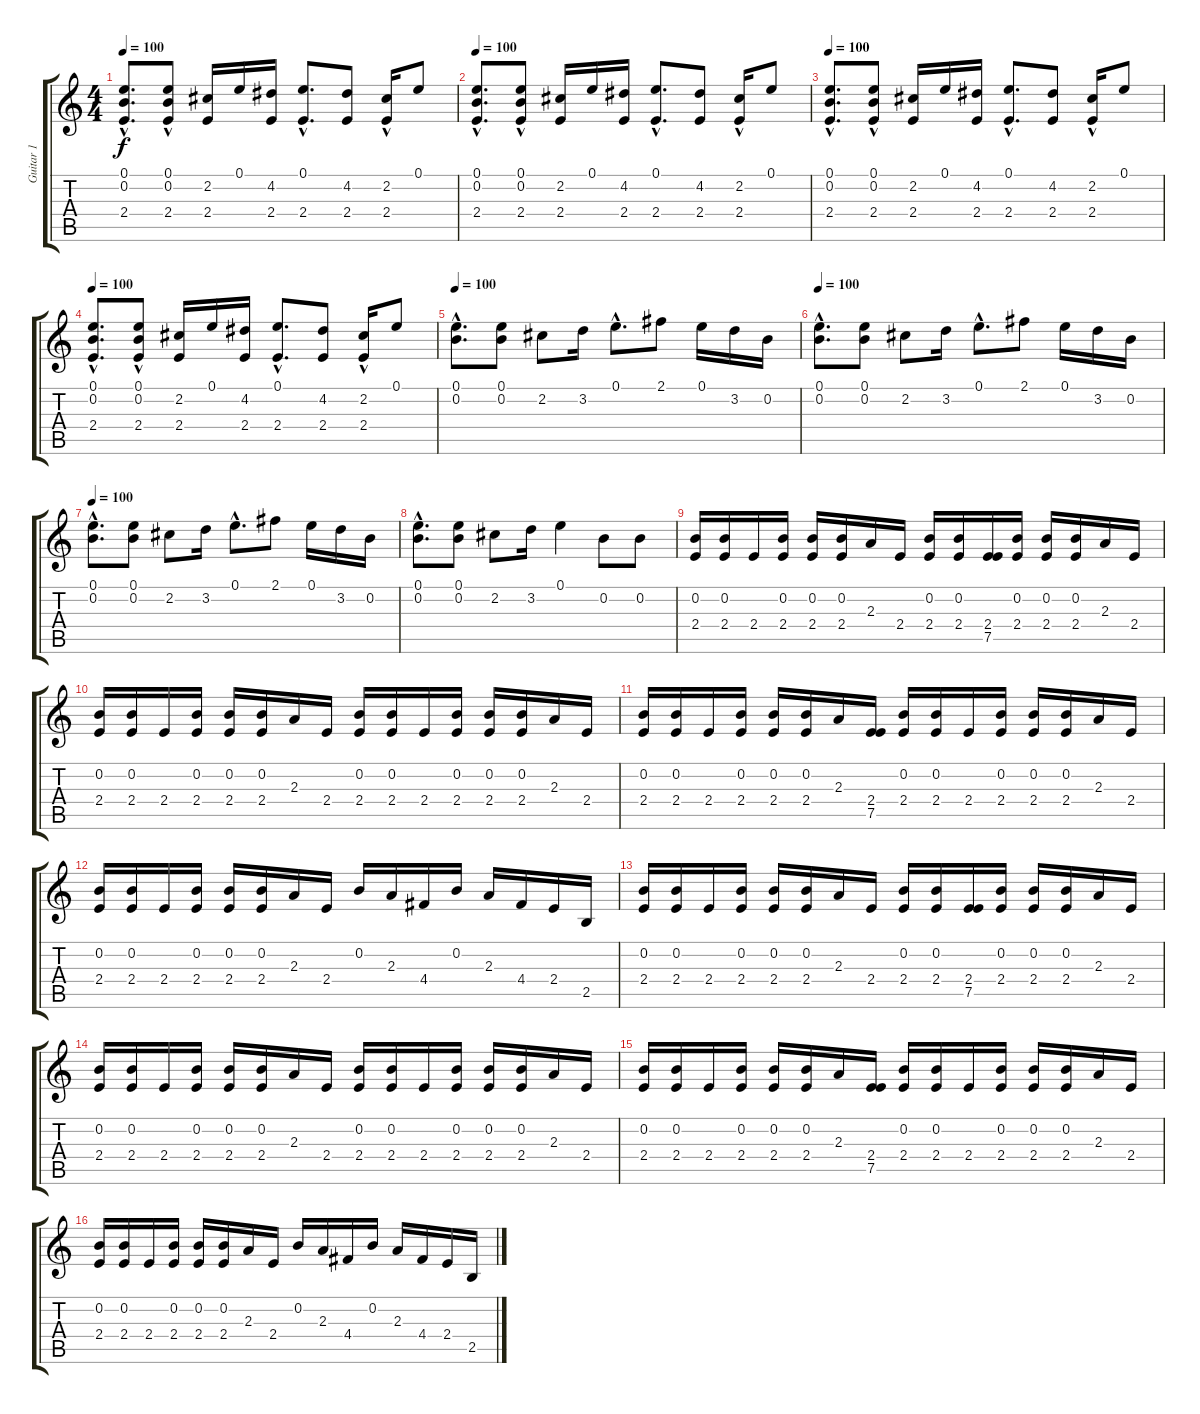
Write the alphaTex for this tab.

\track ("Guitar 1" "Guitar 1") {instrument distortionguitar}
\staff {score tabs}
\tuning (E4 B3 G3 D3 A2 E2) {hide}
\ts (4 4)
\tempo 100
\clef g2
\ks c
(0.1{hac} 0.2{hac} 2.4{hac}).8{d dy f instrument distortionguitar} (0.1{hac} 0.2 2.4).8 (2.2 2.4).16 0.1.16 (4.2 2.4).16 (0.1{hac} 2.4{hac}).8{d} (4.2 2.4).8 (2.2{hac} 2.4{hac}).16 0.1.8 |
\tempo 100
(0.1{hac} 0.2{hac} 2.4{hac}).8{d} (0.1{hac} 0.2 2.4).8 (2.2 2.4).16 0.1.16 (4.2 2.4).16 (0.1{hac} 2.4{hac}).8{d} (4.2 2.4).8 (2.2{hac} 2.4{hac}).16 0.1.8 |
\tempo 100
(0.1{hac} 0.2{hac} 2.4{hac}).8{d} (0.1{hac} 0.2 2.4).8 (2.2 2.4).16 0.1.16 (4.2 2.4).16 (0.1{hac} 2.4{hac}).8{d} (4.2 2.4).8 (2.2{hac} 2.4{hac}).16 0.1.8 |
\tempo 100
(0.1{hac} 0.2{hac} 2.4{hac}).8{d} (0.1{hac} 0.2 2.4).8 (2.2 2.4).16 0.1.16 (4.2 2.4).16 (0.1{hac} 2.4{hac}).8{d} (4.2 2.4).8 (2.2{hac} 2.4{hac}).16 0.1.8 |
\tempo 100
(0.1{hac} 0.2{hac}).8{d} (0.1 0.2).8 2.2.8 3.2.16 0.1{hac}.8{d} 2.1.8 0.1.16 3.2.16 0.2.16 |
\tempo 100
(0.1{hac} 0.2{hac}).8{d} (0.1 0.2).8 2.2.8 3.2.16 0.1{hac}.8{d} 2.1.8 0.1.16 3.2.16 0.2.16 |
\tempo 100
(0.1{hac} 0.2{hac}).8{d} (0.1 0.2).8 2.2.8 3.2.16 0.1{hac}.8{d} 2.1.8 0.1.16 3.2.16 0.2.16 |
(0.1{hac} 0.2{hac}).8{d} (0.1 0.2).8 2.2.8 3.2.16 0.1.4 0.2.8 0.2.8 |
(0.2 2.4).16 (0.2 2.4).16 2.4.16 (0.2 2.4).16 (0.2 2.4).16 (0.2 2.4).16 2.3.16 2.4.16 (0.2 2.4).16 (0.2 2.4).16 (2.4 7.5).16 (0.2 2.4).16 (0.2 2.4).16 (0.2 2.4).16 2.3.16 2.4.16 |
(0.2 2.4).16 (0.2 2.4).16 2.4.16 (0.2 2.4).16 (0.2 2.4).16 (0.2 2.4).16 2.3.16 2.4.16 (0.2 2.4).16 (0.2 2.4).16 2.4.16 (0.2 2.4).16 (0.2 2.4).16 (0.2 2.4).16 2.3.16 2.4.16 |
(0.2 2.4).16 (0.2 2.4).16 2.4.16 (0.2 2.4).16 (0.2 2.4).16 (0.2 2.4).16 2.3.16 (2.4 7.5).16 (0.2 2.4).16 (0.2 2.4).16 2.4.16 (0.2 2.4).16 (0.2 2.4).16 (0.2 2.4).16 2.3.16 2.4.16 |
(0.2 2.4).16 (0.2 2.4).16 2.4.16 (0.2 2.4).16 (0.2 2.4).16 (0.2 2.4).16 2.3.16 2.4.16 0.2.16 2.3.16 4.4.16 0.2.16 2.3.16 4.4.16 2.4.16 2.5.16 |
(0.2 2.4).16 (0.2 2.4).16 2.4.16 (0.2 2.4).16 (0.2 2.4).16 (0.2 2.4).16 2.3.16 2.4.16 (0.2 2.4).16 (0.2 2.4).16 (2.4 7.5).16 (0.2 2.4).16 (0.2 2.4).16 (0.2 2.4).16 2.3.16 2.4.16 |
(0.2 2.4).16 (0.2 2.4).16 2.4.16 (0.2 2.4).16 (0.2 2.4).16 (0.2 2.4).16 2.3.16 2.4.16 (0.2 2.4).16 (0.2 2.4).16 2.4.16 (0.2 2.4).16 (0.2 2.4).16 (0.2 2.4).16 2.3.16 2.4.16 |
(0.2 2.4).16 (0.2 2.4).16 2.4.16 (0.2 2.4).16 (0.2 2.4).16 (0.2 2.4).16 2.3.16 (2.4 7.5).16 (0.2 2.4).16 (0.2 2.4).16 2.4.16 (0.2 2.4).16 (0.2 2.4).16 (0.2 2.4).16 2.3.16 2.4.16 |
(0.2 2.4).16 (0.2 2.4).16 2.4.16 (0.2 2.4).16 (0.2 2.4).16 (0.2 2.4).16 2.3.16 2.4.16 0.2.16 2.3.16 4.4.16 0.2.16 2.3.16 4.4.16 2.4.16 2.5.16
